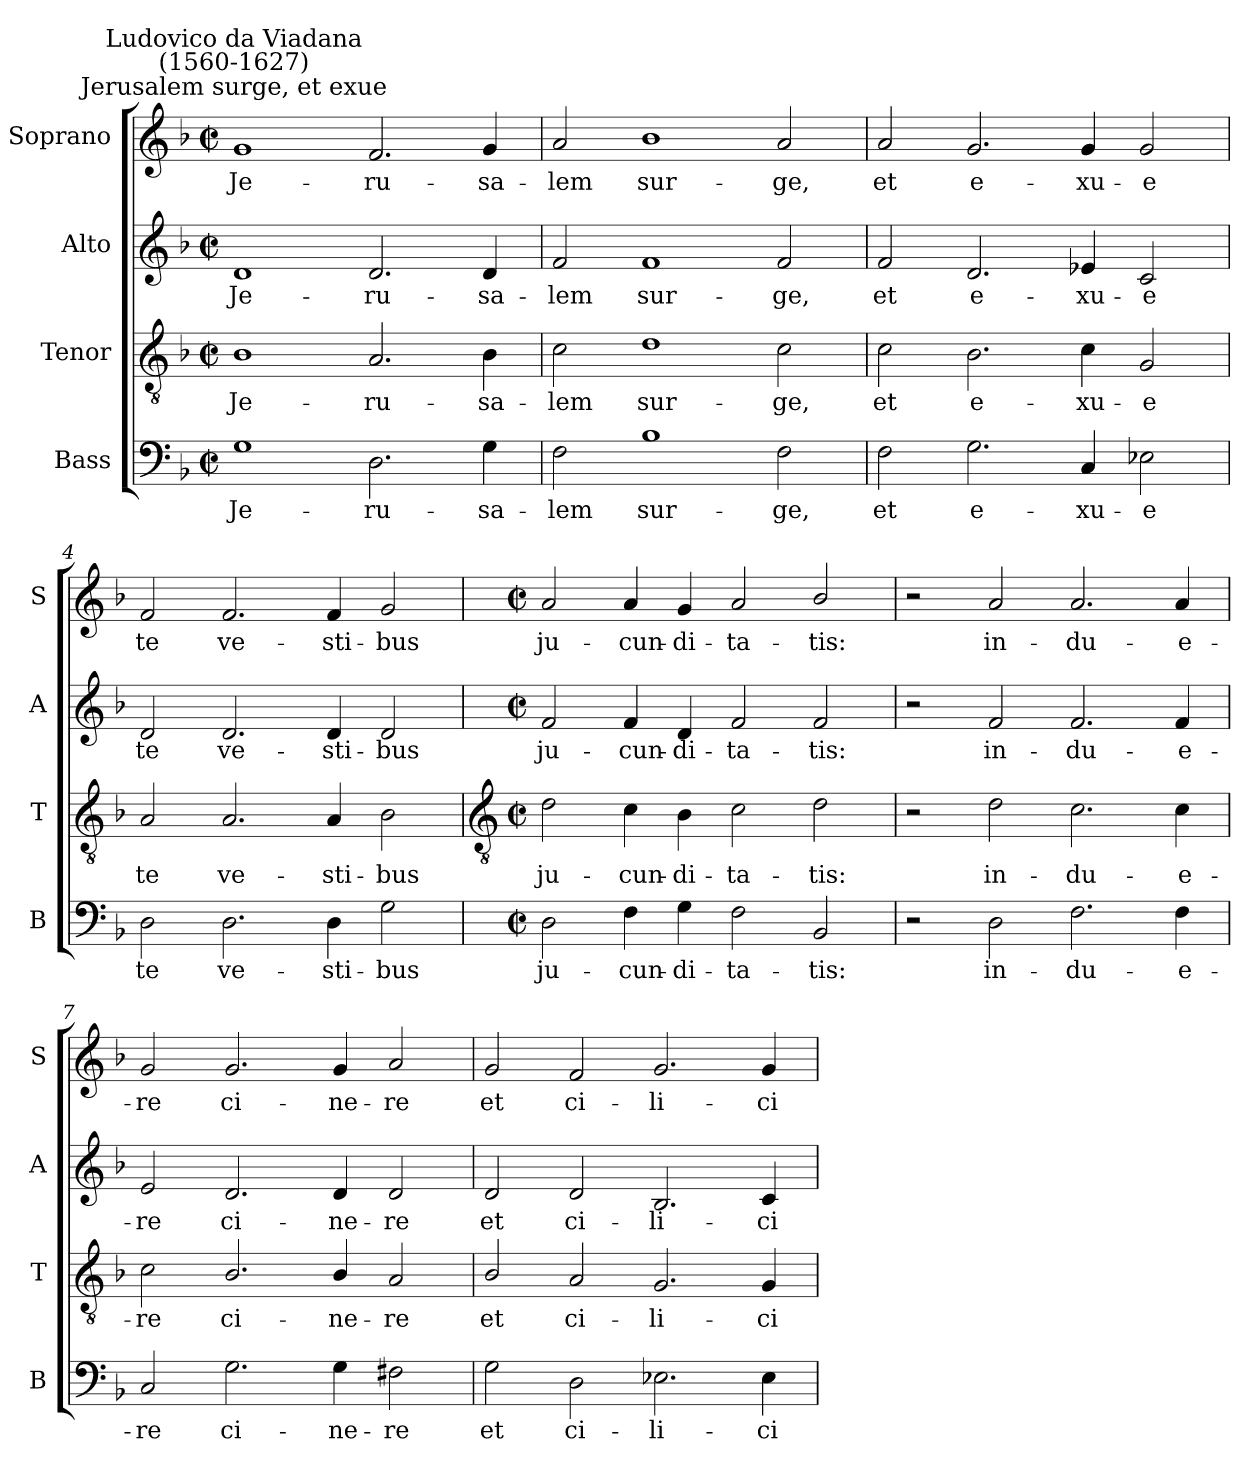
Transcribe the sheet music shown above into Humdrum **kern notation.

**kern	**text	**kern	**text	**kern	**text	**kern	**text
*part4	*part4	*part3	*part3	*part2	*part2	*part1	*part1
*staff4	*staff4	*staff3	*staff3	*staff2	*staff2	*staff1	*staff1
*I"Bass	*	*I"Tenor	*	*I"Alto	*	*I"Soprano	*
*I'B	*	*I'T	*	*I'A	*	*I'S	*
*clefF4	*	*clefGv2	*	*clefG2	*	*clefG2	*
*k[b-]	*	*k[b-]	*	*k[b-]	*	*k[b-]	*
*F:	*	*F:	*	*F:	*	*F:	*
*M4/2	*	*M4/2	*	*M4/2	*	*M4/2	*
*met(c|)	*	*met(c|)	*	*met(c|)	*	*met(c|)	*
=1	=1	=1	=1	=1	=1	=1	=1
!	!	!	!	!	!	!LO:TX:a:cj:t=Jerusalem surge, et exue	!
!	!	!	!	!	!	!LO:TX:a:cj:t=Ludovico da Viadana\n(1560-1627)	!
!	!LO:LY:b	!	!LO:LY:b	!	!LO:LY:b	!	!LO:LY:b
1G	Je-	1B-	Je-	1d	Je-	1g	Je-
!	!LO:LY:b	!	!LO:LY:b	!	!LO:LY:b	!	!LO:LY:b
2.D	-ru-	2.A	-ru-	2.d	-ru-	2.f	-ru-
!	!LO:LY:b	!	!LO:LY:b	!	!LO:LY:b	!	!LO:LY:b
4G	-sa-	4B-	-sa-	4d	-sa-	4g	-sa-
=2	=2	=2	=2	=2	=2	=2	=2
!	!LO:LY:b	!	!LO:LY:b	!	!LO:LY:b	!	!LO:LY:b
2F	-lem	2c	-lem	2f	-lem	2a	-lem
!	!LO:LY:b	!	!LO:LY:b	!	!LO:LY:b	!	!LO:LY:b
1B-	sur-	1d	sur-	1f	sur-	1b-	sur-
!	!LO:LY:b	!	!LO:LY:b	!	!LO:LY:b	!	!LO:LY:b
2F	-ge,	2c	-ge,	2f	-ge,	2a	-ge,
=3	=3	=3	=3	=3	=3	=3	=3
!	!LO:LY:b	!	!LO:LY:b	!	!LO:LY:b	!	!LO:LY:b
2F	et	2c	et	2f	et	2a	et
!	!LO:LY:b	!	!LO:LY:b	!	!LO:LY:b	!	!LO:LY:b
2.G	e-	2.B-	e-	2.d	e-	2.g	e-
!	!LO:LY:b	!	!LO:LY:b	!	!LO:LY:b	!	!LO:LY:b
4C	-xu-	4c	-xu-	4e-X	-xu-	4g	-xu-
!	!LO:LY:b	!	!LO:LY:b	!	!LO:LY:b	!	!LO:LY:b
2E-X	-e	2G	-e	2c	-e	2g	-e
=4	=4	=4	=4	=4	=4	=4	=4
!	!LO:LY:b	!	!LO:LY:b	!	!LO:LY:b	!	!LO:LY:b
2D	te	2A	te	2d	te	2f	te
!	!LO:LY:b	!	!LO:LY:b	!	!LO:LY:b	!	!LO:LY:b
2.D	ve-	2.A	ve-	2.d	ve-	2.f	ve-
!	!LO:LY:b	!	!LO:LY:b	!	!LO:LY:b	!	!LO:LY:b
4D	-sti-	4A	-sti-	4d	-sti-	4f	-sti-
!	!LO:LY:b	!	!LO:LY:b	!	!LO:LY:b	!	!LO:LY:b
2G	-bus	2B-	-bus	2d	-bus	2g	-bus
!!LO:LB:g=z
=5	=5	=5	=5	=5	=5	=5	=5
*	*	*clefGv2	*	*	*	*	*
*M4/2	*	*M4/2	*	*M4/2	*	*M4/2	*
*met(c|)	*	*met(c|)	*	*met(c|)	*	*met(c|)	*
!	!LO:LY:b	!	!LO:LY:b	!	!LO:LY:b	!	!LO:LY:b
2D	ju-	2d	ju-	2f	ju-	2a	ju-
!	!LO:LY:b	!	!LO:LY:b	!	!LO:LY:b	!	!LO:LY:b
4F	-cun-	4c	-cun-	4f	-cun-	4a	-cun-
!	!LO:LY:b	!	!LO:LY:b	!	!LO:LY:b	!	!LO:LY:b
4G	-di-	4B-	-di-	4d	-di-	4g	-di-
!	!LO:LY:b	!	!LO:LY:b	!	!LO:LY:b	!	!LO:LY:b
2F	-ta-	2c	-ta-	2f	-ta-	2a	-ta-
!	!LO:LY:b	!	!LO:LY:b	!	!LO:LY:b	!	!LO:LY:b
2BB-	-tis:	2d	-tis:	2f	-tis:	2b-/	-tis:
=6	=6	=6	=6	=6	=6	=6	=6
2r	.	2r	.	2r	.	2r	.
!	!LO:LY:b	!	!LO:LY:b	!	!LO:LY:b	!	!LO:LY:b
2D	in-	2d	in-	2f	in-	2a	in-
!	!LO:LY:b	!	!LO:LY:b	!	!LO:LY:b	!	!LO:LY:b
2.F	-du-	2.c	-du-	2.f	-du-	2.a	-du-
!	!LO:LY:b	!	!LO:LY:b	!	!LO:LY:b	!	!LO:LY:b
4F	-e-	4c	-e-	4f	-e-	4a	-e-
=7	=7	=7	=7	=7	=7	=7	=7
!	!LO:LY:b	!	!LO:LY:b	!	!LO:LY:b	!	!LO:LY:b
2C	-re	2c	-re	2e	-re	2g	-re
!	!LO:LY:b	!	!LO:LY:b	!	!LO:LY:b	!	!LO:LY:b
2.G	ci-	2.B-/	ci-	2.d	ci-	2.g	ci-
!	!LO:LY:b	!	!LO:LY:b	!	!LO:LY:b	!	!LO:LY:b
4G	-ne-	4B-/	-ne-	4d	-ne-	4g	-ne-
!	!LO:LY:b	!	!LO:LY:b	!	!LO:LY:b	!	!LO:LY:b
2F#X	-re	2A	-re	2d	-re	2a	-re
=8	=8	=8	=8	=8	=8	=8	=8
!	!LO:LY:b	!	!LO:LY:b	!	!LO:LY:b	!	!LO:LY:b
2G	et	2B-/	et	2d	et	2g	et
!	!LO:LY:b	!	!LO:LY:b	!	!LO:LY:b	!	!LO:LY:b
2D	ci-	2A	ci-	2d	ci-	2f	ci-
!	!LO:LY:b	!	!LO:LY:b	!	!LO:LY:b	!	!LO:LY:b
2.E-X	-li-	2.G	-li-	2.B-	-li-	2.g	-li-
!	!LO:LY:b	!	!LO:LY:b	!	!LO:LY:b	!	!LO:LY:b
4E-	-ci-	4G	-ci-	4c	-ci-	4g	-ci-
=	=	=	=	=	=	=	=
*-	*-	*-	*-	*-	*-	*-	*-
